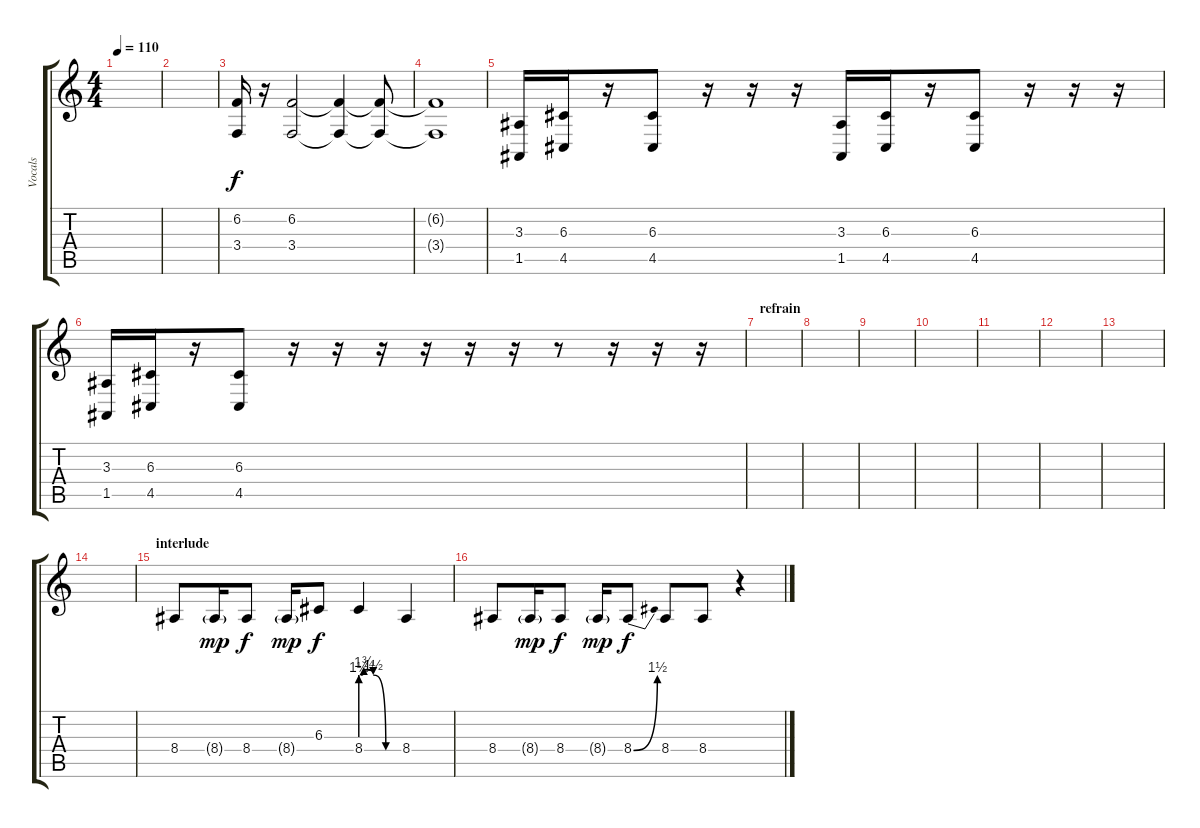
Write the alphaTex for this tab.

\track ("Vocals" "Vocals") {instrument cello}
\staff {score tabs}
\tuning (E4 B3 G3 D3 A2 E2) {hide}
\ts (4 4)
\tempo 110
\clef g2
\ks c
|
|
(6.2 3.4).16 r.16 (6.2 3.4).2 (6.2{t} 3.4{t}).4 (6.2{t} 3.4{t}).8 |
(6.2{t} 3.4{t}).1 |
(3.3 1.5).16 (6.3 4.5).16 r.16 (6.3 4.5).8 r.16 r.16 r.16 (3.3 1.5).16 (6.3 4.5).16 r.16 (6.3 4.5).8 r.16 r.16 r.16 |
(3.3 1.5).16 (6.3 4.5).16 r.16 (6.3 4.5).8 r.16 r.16 r.16 r.16 r.16 r.16 r.8 r.16 r.16 r.16 |
\section ("" "refrain")
|
|
|
|
|
|
|
|
\section ("" "interlude")
8.4.8 8.4{g}.16{dy mp} 8.4.8{dy f} 8.4{g}.16{dy mp} 6.3.8{dy f} 8.4{be (custom 0 6 5 7 20 6 40 0 60 0)}.4 8.4.4 |
8.4.8 8.4{g}.16{dy mp} 8.4.8{dy f} 8.4{g}.16{dy mp} 8.4{be (bend 0 0 60 6)}.8{dy f} 8.4.8 8.4.8 r.4
